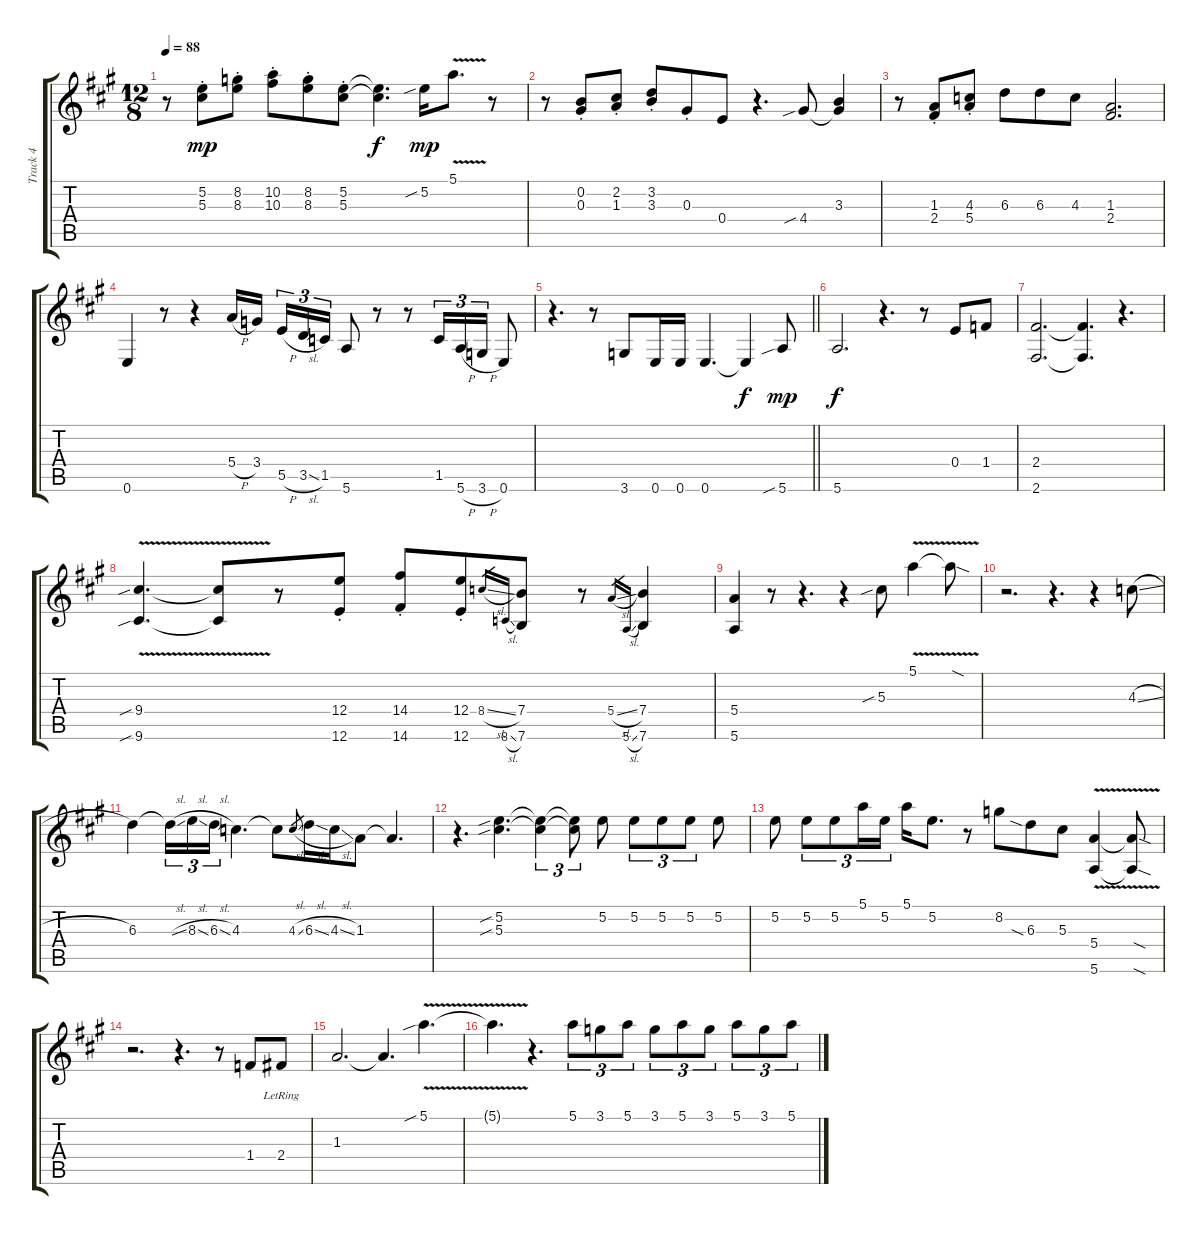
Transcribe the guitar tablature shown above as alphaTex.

\track ("Track 4" "Track 4") {instrument electricguitarclean}
\staff {score tabs}
\tuning (E4 B3 Ab3 E3 B2 E2) {hide}
\ts (12 8)
\tempo 88
\clef g2
\ks a
r.8{dy f} (5.2{st} 5.3{st}).8{dy mp} (8.2{st} 8.3{st}).8 (10.2{st} 10.3{st}).8 (8.2{st} 8.3{st}).8 (5.2{st} 5.3{st}).8 (5.2{t} 5.3{t}).4{d dy f} 5.2{sib}.16{dy mp} 5.1{v}.8{d} r.8 |
r.8 (0.2{st} 0.3{st}).8 (2.2{st} 1.3{st}).8 (3.2{st} 3.3{st}).8 0.3{st}.8 0.4.8 r.4{d} 4.4{sib}.8 (3.3 4.4{t}).4 |
r.8 (1.3{st} 2.4{st}).8 (4.3{st} 5.4{st}).8 6.3.8 6.3.8 4.3.8 (1.3 2.4).2{d} |
0.6.4 r.8 r.4 5.4{h}.16 3.4.16 5.5{h}.16{tu (3 2)} 3.5{sl}.16{tu (3 2)} 1.5.16{tu (3 2)} 5.6.8 r.8 r.8 1.5.16{tu (3 2)} 5.6{h}.16{tu (3 2)} 3.6{h}.16{tu (3 2)} 0.6.8 |
\barLineRight lightlight
r.4{d} r.8 3.6.8 0.6.16 0.6.16 0.6.4{d} 0.6{t}.4{dy f} 5.6{sib}.8{dy mp} |
5.6.2{d dy f} r.4{d} r.8 0.4.8 1.4.8 |
(2.4 2.6).2{d} (2.4{t} 2.6{t}).4{d} r.4{d} |
(9.4{v sib} 9.6{v sib}).4{d} (9.4{t} 9.6{t}).8 r.8 (12.4{st} 12.6{st}).8 (14.4{st} 14.6{st}).8 (12.4{st} 12.6{st}).8 8.4{sl}.16{gr} 8.6{sl}.16{gr} (7.4 7.6).8 r.8 5.4{sl}.16{gr} 5.6{sl}.16{gr} (7.4 7.6).4 |
(5.4 5.6).4 r.8 r.4{d} r.4 5.3{sib}.8 5.1{v}.4 5.1{sod t}.8 |
r.2{d} r.4{d} r.4 4.3{sl}.8 |
6.3.4 6.3{sl t}.16{tu (3 2)} 8.3{sl}.16{tu (3 2)} 6.3{sl}.16{tu (3 2)} 4.3.4{d} 4.3{t}.8 4.3{sl}.8{gr} 6.3{sl}.16 4.3{sl}.16 1.3.8 1.3{t}.4{d} |
r.4{d} (5.2{sib} 5.3{sib}).4{d} (5.2{t} 5.3{t}).4{tu (3 2)} (5.2{t} 5.3{t}).8{tu (3 2)} 5.2.8 5.2.8{tu (3 2)} 5.2.8{tu (3 2)} 5.2.8{tu (3 2)} 5.2.8 |
5.2.8 5.2.8{tu (3 2)} 5.2.8{tu (3 2)} 5.1.16{tu (3 2)} 5.2.16{tu (3 2)} 5.1.16 5.2.8{d} r.8 8.2.8 6.3{sia}.8 5.3.8 (5.4{v} 5.6{v}).4 (5.4{sod t} 5.6{sod t}).8 |
r.2{d} r.4{d} r.8 1.4.8 2.4{lr}.8 |
1.3.2{d} 1.3{t}.4{d} 5.1{v sib}.4{d} |
5.1{t}.4{d} r.4{d} 5.1.8{tu (3 2)} 3.1.8{tu (3 2)} 5.1.8{tu (3 2)} 3.1.8{tu (3 2)} 5.1.8{tu (3 2)} 3.1.8{tu (3 2)} 5.1.8{tu (3 2)} 3.1.8{tu (3 2)} 5.1.8{tu (3 2)}
